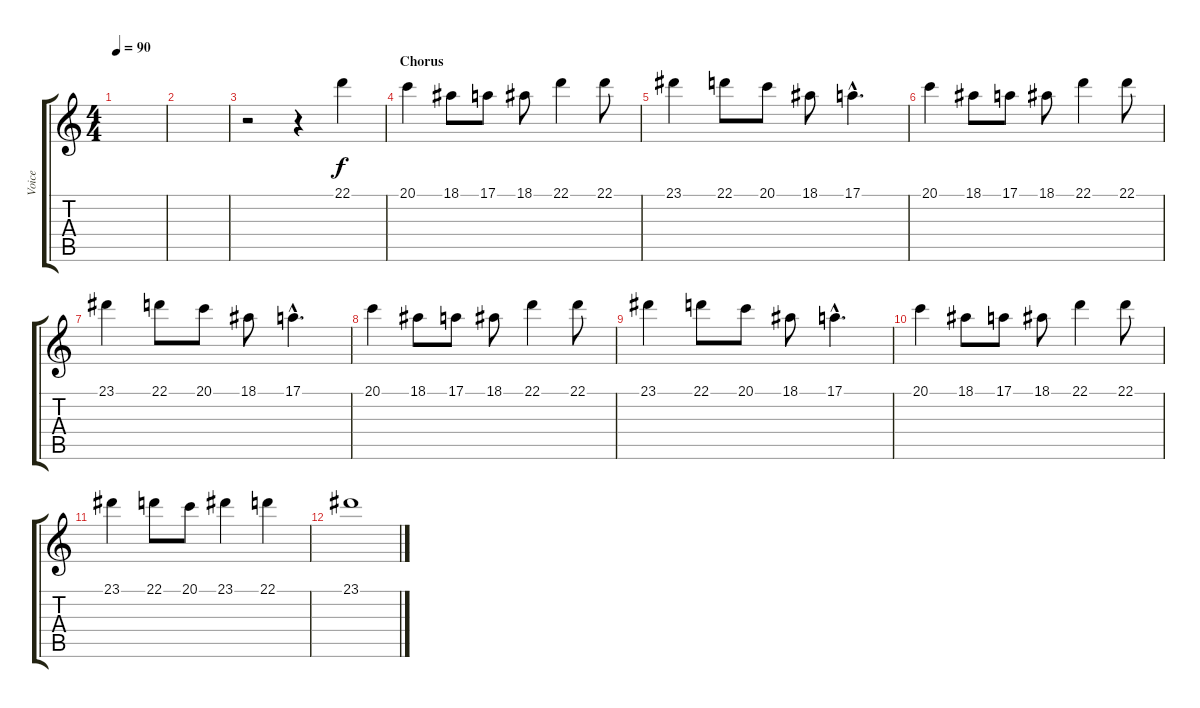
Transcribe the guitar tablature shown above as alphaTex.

\track ("Voice" "Voice") {instrument lead6voice}
\staff {score tabs}
\tuning (E4 B3 G3 D3 A2 E2) {hide}
\ts (4 4)
\tempo 90
\clef g2
\ks c
|
|
r.2 r.4 22.1.4 |
\section ("" "Chorus")
20.1.4 18.1.8 17.1.8 18.1.8 22.1.4 22.1.8 |
23.1.4 22.1.8 20.1.8 18.1.8 17.1{hac}.4{d} |
20.1.4 18.1.8 17.1.8 18.1.8 22.1.4 22.1.8 |
23.1.4 22.1.8 20.1.8 18.1.8 17.1{hac}.4{d} |
20.1.4 18.1.8 17.1.8 18.1.8 22.1.4 22.1.8 |
23.1.4 22.1.8 20.1.8 18.1.8 17.1{hac}.4{d} |
20.1.4 18.1.8 17.1.8 18.1.8 22.1.4 22.1.8 |
23.1.4 22.1.8 20.1.8 23.1.4 22.1.4 |
23.1.1
